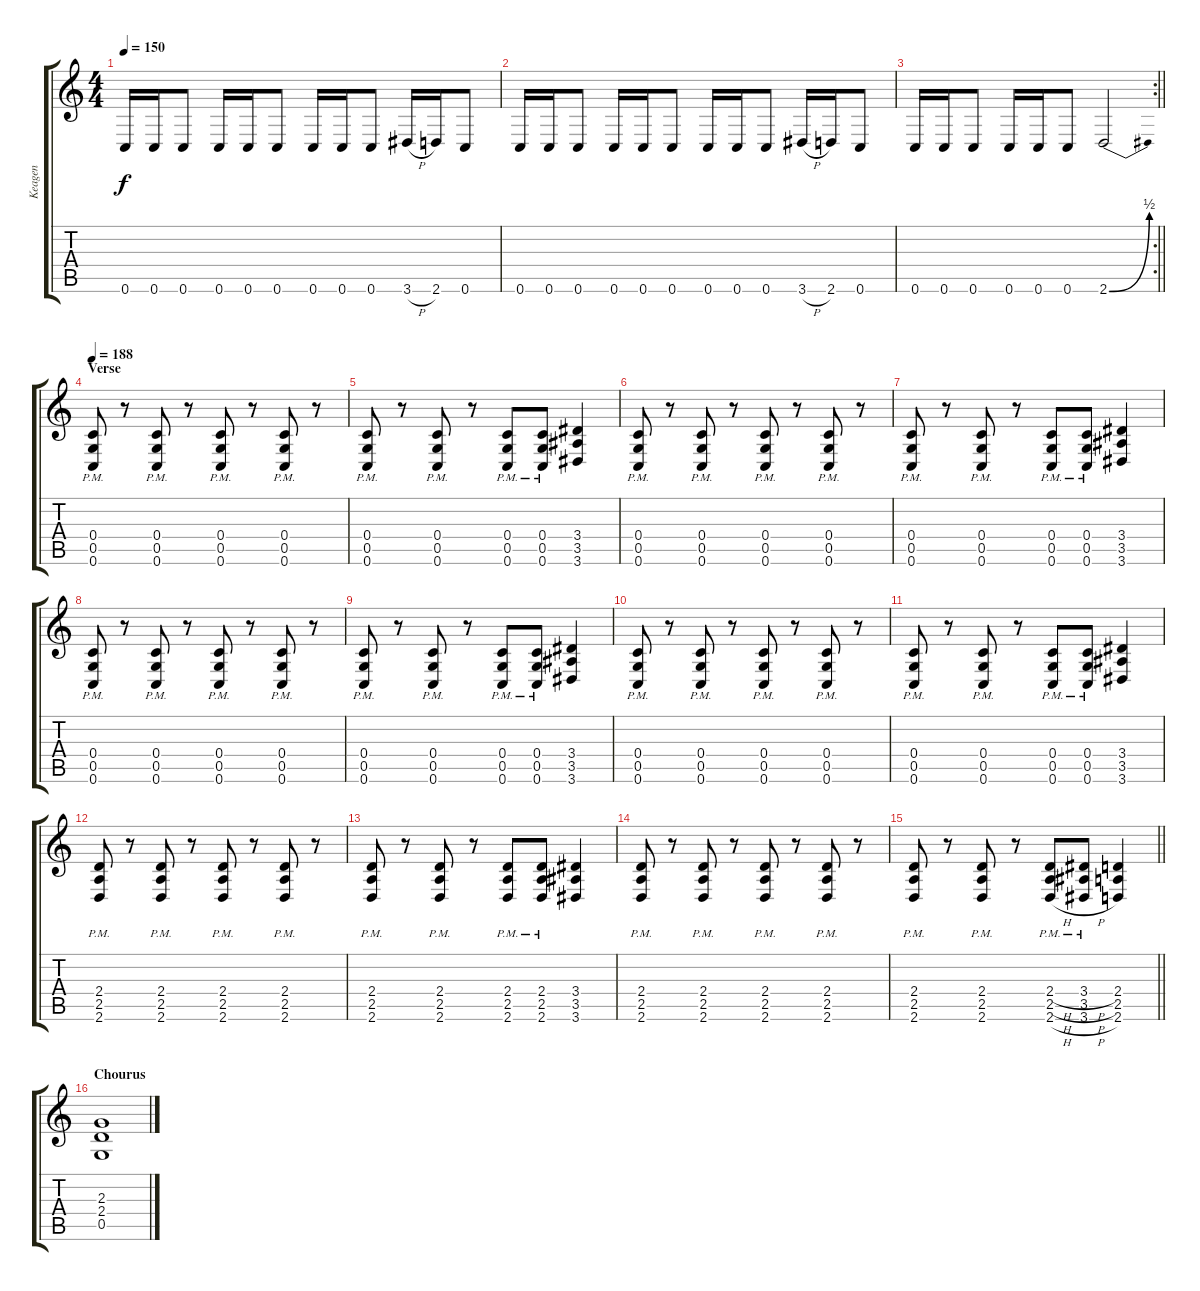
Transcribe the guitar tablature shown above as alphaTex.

\track ("Keagen" "Keagen") {instrument distortionguitar}
\staff {score tabs}
\tuning (D4 A3 F3 C3 G2 C2) {hide}
\ts (4 4)
\tempo 150
\clef g2
\ks c
0.6.16{dy f beam Up} 0.6.16{beam Up} 0.6.8{beam Up} 0.6.16 0.6.16 0.6.8 0.6.16 0.6.16 0.6.8 3.6{h}.16 2.6.16 0.6.8 |
0.6.16{beam Up} 0.6.16{beam Up} 0.6.8{beam Up} 0.6.16 0.6.16 0.6.8 0.6.16 0.6.16 0.6.8 3.6{h}.16 2.6.16 0.6.8 |
\rc 2
\barLineRight lightlight
0.6.16{beam Up} 0.6.16{beam Up} 0.6.8{beam Up} 0.6.16 0.6.16 0.6.8 2.6{be (bend 0 0 60 2)}.2 |
\section ("" "Verse")
\tempo 188
(0.4{pm} 0.5{pm} 0.6{pm}).8 r.8 (0.4{pm} 0.5{pm} 0.6{pm}).8 r.8 (0.4{pm} 0.5{pm} 0.6{pm}).8 r.8 (0.4{pm} 0.5{pm} 0.6{pm}).8 r.8 |
(0.4{pm} 0.5{pm} 0.6{pm}).8 r.8 (0.4{pm} 0.5{pm} 0.6{pm}).8 r.8 (0.4{pm} 0.5{pm} 0.6{pm}).8 (0.4 0.5{pm} 0.6{pm}).8 (3.4 3.5 3.6).4 |
(0.4{pm} 0.5{pm} 0.6{pm}).8 r.8 (0.4{pm} 0.5{pm} 0.6{pm}).8 r.8 (0.4{pm} 0.5{pm} 0.6{pm}).8 r.8 (0.4{pm} 0.5{pm} 0.6{pm}).8 r.8 |
(0.4{pm} 0.5{pm} 0.6{pm}).8 r.8 (0.4{pm} 0.5{pm} 0.6{pm}).8 r.8 (0.4{pm} 0.5{pm} 0.6{pm}).8 (0.4 0.5{pm} 0.6{pm}).8 (3.4 3.5 3.6).4 |
(0.4{pm} 0.5{pm} 0.6{pm}).8 r.8 (0.4{pm} 0.5{pm} 0.6{pm}).8 r.8 (0.4{pm} 0.5{pm} 0.6{pm}).8 r.8 (0.4{pm} 0.5{pm} 0.6{pm}).8 r.8 |
(0.4{pm} 0.5{pm} 0.6{pm}).8 r.8 (0.4{pm} 0.5{pm} 0.6{pm}).8 r.8 (0.4{pm} 0.5{pm} 0.6{pm}).8 (0.4 0.5{pm} 0.6{pm}).8 (3.4 3.5 3.6).4 |
(0.4{pm} 0.5{pm} 0.6{pm}).8 r.8 (0.4{pm} 0.5{pm} 0.6{pm}).8 r.8 (0.4{pm} 0.5{pm} 0.6{pm}).8 r.8 (0.4{pm} 0.5{pm} 0.6{pm}).8 r.8 |
(0.4{pm} 0.5{pm} 0.6{pm}).8 r.8 (0.4{pm} 0.5{pm} 0.6{pm}).8 r.8 (0.4{pm} 0.5{pm} 0.6{pm}).8 (0.4 0.5{pm} 0.6{pm}).8 (3.4 3.5 3.6).4 |
(2.4{pm} 2.5{pm} 2.6{pm}).8 r.8 (2.4{pm} 2.5{pm} 2.6{pm}).8 r.8 (2.4{pm} 2.5{pm} 2.6{pm}).8 r.8 (2.4{pm} 2.5{pm} 2.6{pm}).8 r.8 |
(2.4{pm} 2.5{pm} 2.6{pm}).8 r.8 (2.4{pm} 2.5{pm} 2.6{pm}).8 r.8 (2.4{pm} 2.5{pm} 2.6{pm}).8 (2.4{pm} 2.5{pm} 2.6{pm}).8 (3.4 3.5 3.6).4 |
(2.4{pm} 2.5{pm} 2.6{pm}).8 r.8 (2.4{pm} 2.5{pm} 2.6{pm}).8 r.8 (2.4{pm} 2.5{pm} 2.6{pm}).8 r.8 (2.4{pm} 2.5{pm} 2.6{pm}).8 r.8 |
\barLineRight lightlight
(2.4{pm} 2.5{pm} 2.6{pm}).8 r.8 (2.4{pm} 2.5{pm} 2.6{pm}).8 r.8 (2.4{h pm} 2.5{h pm} 2.6{h pm}).8 (3.4{h pm} 3.5{h pm} 3.6{h pm}).8 (2.4 2.5 2.6).4 |
\section ("" "Chourus")
(2.3 2.4 0.5).1
